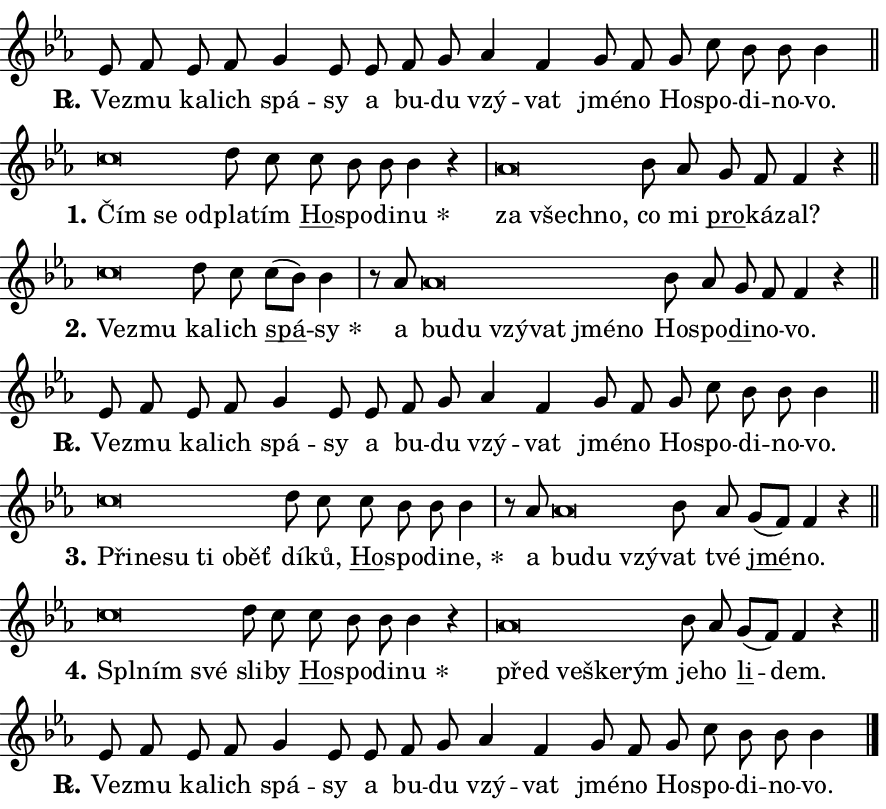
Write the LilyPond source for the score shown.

\version "2.24.0"
\header { tagline = "" }
\paper {
  indent = 0\cm
  top-margin = 0\cm
  right-margin = 0.13\cm % to fit lyric hyphens
  bottom-margin = 0\cm
  left-margin = 0\cm
  paper-width = 15\cm
  page-breaking = #ly:one-page-breaking
  system-system-spacing.basic-distance = #11
  score-system-spacing.basic-distance = #11
  ragged-last = ##f
}


%% Author: Thomas Morley
%% https://lists.gnu.org/archive/html/lilypond-user/2020-05/msg00002.html
#(define (line-position grob)
"Returns position of @var[grob} in current system:
   @code{'start}, if at first time-step
   @code{'end}, if at last time-step
   @code{'middle} otherwise
"
  (let* ((col (ly:item-get-column grob))
         (ln (ly:grob-object col 'left-neighbor))
         (rn (ly:grob-object col 'right-neighbor))
         (col-to-check-left (if (ly:grob? ln) ln col))
         (col-to-check-right (if (ly:grob? rn) rn col))
         (break-dir-left
           (and
             (ly:grob-property col-to-check-left 'non-musical #f)
             (ly:item-break-dir col-to-check-left)))
         (break-dir-right
           (and
             (ly:grob-property col-to-check-right 'non-musical #f)
             (ly:item-break-dir col-to-check-right))))
        (cond ((eqv? 1 break-dir-left) 'start)
              ((eqv? -1 break-dir-right) 'end)
              (else 'middle))))

#(define (tranparent-at-line-position vctor)
  (lambda (grob)
  "Relying on @code{line-position} select the relevant enry from @var{vctor}.
Used to determine transparency,"
    (case (line-position grob)
      ((end) (not (vector-ref vctor 0)))
      ((middle) (not (vector-ref vctor 1)))
      ((start) (not (vector-ref vctor 2))))))

noteHeadBreakVisibility =
#(define-music-function (break-visibility)(vector?)
"Makes @code{NoteHead}s transparent relying on @var{break-visibility}"
#{
  \override NoteHead.transparent =
    #(tranparent-at-line-position break-visibility)
#})

#(define delete-ledgers-for-transparent-note-heads
  (lambda (grob)
    "Reads whether a @code{NoteHead} is transparent.
If so this @code{NoteHead} is removed from @code{'note-heads} from
@var{grob}, which is supposed to be @code{LedgerLineSpanner}.
As a result ledgers are not printed for this @code{NoteHead}"
    (let* ((nhds-array (ly:grob-object grob 'note-heads))
           (nhds-list
             (if (ly:grob-array? nhds-array)
                 (ly:grob-array->list nhds-array)
                 '()))
           ;; Relies on the transparent-property being done before
           ;; Staff.LedgerLineSpanner.after-line-breaking is executed.
           ;; This is fragile ...
           (to-keep
             (remove
               (lambda (nhd)
                 (ly:grob-property nhd 'transparent #f))
               nhds-list)))
      ;; TODO find a better method to iterate over grob-arrays, similiar
      ;; to filter/remove etc for lists
      ;; For now rebuilt from scratch
      (set! (ly:grob-object grob 'note-heads)  '())
      (for-each
        (lambda (nhd)
          (ly:pointer-group-interface::add-grob grob 'note-heads nhd))
        to-keep))))

squashNotes = {
  \override NoteHead.X-extent = #'(-0.2 . 0.2)
  \override NoteHead.Y-extent = #'(-0.75 . 0)
  \override NoteHead.stencil =
    #(lambda (grob)
       (let ((pos (ly:grob-property grob 'staff-position)))
         (begin
           (if (< pos -7) (display "ERROR: Lower brevis then expected\n") (display ""))
           (if (<= pos -6) ly:text-interface::print ly:note-head::print))))
}
unSquashNotes = {
  \revert NoteHead.X-extent
  \revert NoteHead.Y-extent
  \revert NoteHead.stencil
}

hideNotes = \noteHeadBreakVisibility #begin-of-line-visible
unHideNotes = \noteHeadBreakVisibility #all-visible

% work-around for resetting accidentals
% https://lilypond.org/doc/v2.23/Documentation/notation/displaying-rhythms#unmetered-music
cadenzaMeasure = {
  \cadenzaOff
  \partial 1024 s1024
  \cadenzaOn
}

#(define-markup-command (accent layout props text) (markup?)
  "Underline accented syllable"
  (interpret-markup layout props
    #{\markup \override #'(offset . 4.3) \underline { #text }#}))

responsum = \markup \concat {
  "R" \hspace #-1.05 \path #0.1 #'((moveto 0 0.07) (lineto 0.9 0.8)) \hspace #0.05 "."
}

spaceSize = #0.6828661417322834 % exact space size for TeX Gyre Schola

\layout {
  \context {
    \Staff
    \remove "Time_signature_engraver"
    \override LedgerLineSpanner.after-line-breaking = #delete-ledgers-for-transparent-note-heads
  }
  \context {
    \Lyrics {
      \override LyricSpace.minimum-distance = \spaceSize
      \override LyricText.font-name = #"TeX Gyre Schola"
      \override LyricText.font-size = 1
      \override StanzaNumber.font-name = #"TeX Gyre Schola Bold"
      \override StanzaNumber.font-size = 1
    }
  }
  \context {
    \Score 
    \override NoteHead.text =
      #(lambda (grob) 
        (let ((pos (ly:grob-property grob 'staff-position)))
          #{\markup {
            \combine
              \halign #-0.55 \raise #(if (= pos -6) 0 0.5) \override #'(thickness . 2) \draw-line #'(3.2 . 0)
              \musicglyph "noteheads.sM1"
          }#}))
  }
}

% magnetic-lyrics.ily
%
%   written by
%     Jean Abou Samra <jean@abou-samra.fr>
%     Werner Lemberg <wl@gnu.org>
%
%   adapted by
%     Jiri Hon <jiri.hon@gmail.com>
%
% Version 2022-Apr-15

% https://www.mail-archive.com/lilypond-user@gnu.org/msg149350.html

#(define (Left_hyphen_pointer_engraver context)
   "Collect syllable-hyphen-syllable occurrences in lyrics and store
them in properties.  This engraver only looks to the left.  For
example, if the lyrics input is @code{foo -- bar}, it does the
following.

@itemize @bullet
@item
Set the @code{text} property of the @code{LyricHyphen} grob between
@q{foo} and @q{bar} to @code{foo}.

@item
Set the @code{left-hyphen} property of the @code{LyricText} grob with
text @q{foo} to the @code{LyricHyphen} grob between @q{foo} and
@q{bar}.
@end itemize

Use this auxiliary engraver in combination with the
@code{lyric-@/text::@/apply-@/magnetic-@/offset!} hook."
   (let ((hyphen #f)
         (text #f))
     (make-engraver
      (acknowledgers
       ((lyric-syllable-interface engraver grob source-engraver)
        (set! text grob)))
      (end-acknowledgers
       ((lyric-hyphen-interface engraver grob source-engraver)
        ;(when (not (grob::has-interface grob 'lyric-space-interface))
          (set! hyphen grob)));)
      ((stop-translation-timestep engraver)
       (when (and text hyphen)
         (ly:grob-set-object! text 'left-hyphen hyphen))
       (set! text #f)
       (set! hyphen #f)))))

#(define (lyric-text::apply-magnetic-offset! grob)
   "If the space between two syllables is less than the value in
property @code{LyricText@/.details@/.squash-threshold}, move the right
syllable to the left so that it gets concatenated with the left
syllable.

Use this function as a hook for
@code{LyricText@/.after-@/line-@/breaking} if the
@code{Left_@/hyphen_@/pointer_@/engraver} is active."
   (let ((hyphen (ly:grob-object grob 'left-hyphen #f)))
     (when hyphen
       (let ((left-text (ly:spanner-bound hyphen LEFT)))
         (when (grob::has-interface left-text 'lyric-syllable-interface)
           (let* ((common (ly:grob-common-refpoint grob left-text X))
                  (this-x-ext (ly:grob-extent grob common X))
                  (left-x-ext
                   (begin
                     ;; Trigger magnetism for left-text.
                     (ly:grob-property left-text 'after-line-breaking)
                     (ly:grob-extent left-text common X)))
                  ;; `delta` is the gap width between two syllables.
                  (delta (- (interval-start this-x-ext)
                            (interval-end left-x-ext)))
                  (details (ly:grob-property grob 'details))
                  (threshold (assoc-get 'squash-threshold details 0.2)))
             (when (< delta threshold)
               (let* (;; We have to manipulate the input text so that
                      ;; ligatures crossing syllable boundaries are not
                      ;; disabled.  For languages based on the Latin
                      ;; script this is essentially a beautification.
                      ;; However, for non-Western scripts it can be a
                      ;; necessity.
                      (lt (ly:grob-property left-text 'text))
                      (rt (ly:grob-property grob 'text))
                      (is-space (grob::has-interface hyphen 'lyric-space-interface))
                      (space (if is-space " " ""))
                      (extra-delta (if is-space spaceSize 0))
                      ;; Append new syllable.
                      (ltrt-space (if (and (string? lt) (string? rt))
                                (string-append lt space rt)
                                (make-concat-markup (list lt space rt))))
                      ;; Right-align `ltrt` to the right side.
                      (ltrt-space-markup (grob-interpret-markup
                               grob
                               (make-translate-markup
                                (cons (interval-length this-x-ext) 0)
                                (make-right-align-markup ltrt-space)))))
                 (begin
                   ;; Don't print `left-text`.
                   (ly:grob-set-property! left-text 'stencil #f)
                   ;; Set text and stencil (which holds all collected
                   ;; syllables so far) and shift it to the left.
                   (ly:grob-set-property! grob 'text ltrt-space)
                   (ly:grob-set-property! grob 'stencil ltrt-space-markup)
                   (ly:grob-translate-axis! grob (- (- delta extra-delta)) X))))))))))


#(define (lyric-hyphen::displace-bounds-first grob)
   ;; Make very sure this callback isn't triggered too early.
   (let ((left (ly:spanner-bound grob LEFT))
         (right (ly:spanner-bound grob RIGHT)))
     (ly:grob-property left 'after-line-breaking)
     (ly:grob-property right 'after-line-breaking)
     (ly:lyric-hyphen::print grob)))

squashThreshold = #0.4

\layout {
  \context {
    \Lyrics
    \consists #Left_hyphen_pointer_engraver
    \override LyricText.after-line-breaking =
      #lyric-text::apply-magnetic-offset!
    \override LyricHyphen.stencil = #lyric-hyphen::displace-bounds-first
    \override LyricText.details.squash-threshold = \squashThreshold
    \override LyricHyphen.minimum-distance = 0
    \override LyricHyphen.minimum-length = \squashThreshold
  }
}

squashText = \override LyricText.details.squash-threshold = 9999
unSquashText = \override LyricText.details.squash-threshold = \squashThreshold

leftText = \override LyricText.self-alignment-X = #LEFT
unLeftText = \revert LyricText.self-alignment-X

starOffset = #(lambda (grob) 
                (let ((x_offset (ly:self-alignment-interface::aligned-on-x-parent grob)))
                  (if (= x_offset 0) 0 (+ x_offset 1.2))))

star = #(define-music-function (syllable)(string?)
"Append star separator at the end of a syllable"
#{
  \once \override LyricText.X-offset = #starOffset
  \lyricmode { \markup {
    #syllable
    \override #'((font-name . "TeX Gyre Schola Bold")) \hspace #0.2 \lower #0.65 \larger "*"
  } }
#})

starAccent = #(define-music-function (syllable)(string?)
"Append star separator at the end of a syllable and make accent"
#{
  \once \override LyricText.X-offset = #starOffset
  \lyricmode { \markup {
    \accent #syllable
    \override #'((font-name . "TeX Gyre Schola Bold")) \hspace #0.2 \lower #0.65 \larger "*"
  } }
#})

breath = #(define-music-function (syllable)(string?)
"Append breathing indicator at the end of a syllable"
#{
  \lyricmode { \markup { #syllable "+" } }
#})

optionalBreath = #(define-music-function (syllable)(string?)
"Append optional breathing indicator at the end of a syllable"
#{
  \lyricmode { \markup { #syllable "(+)" } }
#})


\score {
    <<
        \new Voice = "melody" { \cadenzaOn \key es \major \relative { es'8 f es f g4 es8 es \bar "" f g \bar "" as4 f \bar "" g8 f g c bes bes bes4 \cadenzaMeasure \bar "||" \break } }
        \new Lyrics \lyricsto "melody" { \lyricmode { \set stanza = \responsum
Ve -- zmu ka -- lich spá -- sy a bu -- du vzý -- vat jmé -- no Ho -- spo -- di -- no -- vo. } }
    >>
    \layout {}
}

\score {
    <<
        \new Voice = "melody" { \cadenzaOn \key es \major \relative { \squashNotes c''\breve*1/16 \hideNotes \breve*1/16 \breve*1/16 \bar "" \unHideNotes \unSquashNotes d8 c \bar "" c bes bes bes4 r \cadenzaMeasure \bar "|" \squashNotes as\breve*1/16 \hideNotes \breve*1/16 \breve*1/16 \bar "" \unHideNotes \unSquashNotes bes8 as \bar "" g f f4 r \cadenzaMeasure \bar "||" \break } }
        \new Lyrics \lyricsto "melody" { \lyricmode { \set stanza = "1."
\leftText Čím \squashText se od -- \unLeftText \unSquashText pla -- tím \markup \accent Ho -- spo -- di -- \star nu \leftText za \squashText všech -- no, \unLeftText \unSquashText co mi \markup \accent pro -- ká -- zal? } }
    >>
    \layout {}
}

\score {
    <<
        \new Voice = "melody" { \cadenzaOn \key es \major \relative { \squashNotes c''\breve*1/16 \hideNotes \breve*1/16 \bar "" \unHideNotes \unSquashNotes d8 c \bar "" c[( bes)] bes4 \cadenzaMeasure \bar "|" r8 as8 \squashNotes as\breve*1/16 \hideNotes \breve*1/16 \bar "" \breve*1/16 \bar "" \breve*1/16 \bar "" \breve*1/16 \breve*1/16 \bar "" \unHideNotes \unSquashNotes bes8 as \bar "" g f f4 r \cadenzaMeasure \bar "||" \break } }
        \new Lyrics \lyricsto "melody" { \lyricmode { \set stanza = "2."
\leftText Ve -- \squashText zmu \unLeftText \unSquashText ka -- lich \markup \accent spá -- \star sy a \leftText bu -- \squashText du vzý -- vat jmé -- no \unLeftText \unSquashText Ho -- spo -- \markup \accent di -- no -- vo. } }
    >>
    \layout {}
}

\score {
    <<
        \new Voice = "melody" { \cadenzaOn \key es \major \relative { es'8 f es f g4 es8 es \bar "" f g \bar "" as4 f \bar "" g8 f g c bes bes bes4 \cadenzaMeasure \bar "||" \break } }
        \new Lyrics \lyricsto "melody" { \lyricmode { \set stanza = \responsum
Ve -- zmu ka -- lich spá -- sy a bu -- du vzý -- vat jmé -- no Ho -- spo -- di -- no -- vo. } }
    >>
    \layout {}
}

\score {
    <<
        \new Voice = "melody" { \cadenzaOn \key es \major \relative { \squashNotes c''\breve*1/16 \hideNotes \breve*1/16 \bar "" \breve*1/16 \bar "" \breve*1/16 \bar "" \breve*1/16 \breve*1/16 \bar "" \unHideNotes \unSquashNotes d8 c \bar "" c bes bes bes4 \cadenzaMeasure \bar "|" r8 as \squashNotes as\breve*1/16 \hideNotes \breve*1/16 \breve*1/16 \bar "" \unHideNotes \unSquashNotes bes8 as \bar "" g[( f)] f4 r \cadenzaMeasure \bar "||" \break } }
        \new Lyrics \lyricsto "melody" { \lyricmode { \set stanza = "3."
\leftText Při -- \squashText ne -- su ti o -- běť \unLeftText \unSquashText dí -- ků, \markup \accent Ho -- spo -- di -- \star ne, a \leftText bu -- \squashText du vzý -- \unLeftText \unSquashText vat tvé \markup \accent jmé -- no. } }
    >>
    \layout {}
}

\score {
    <<
        \new Voice = "melody" { \cadenzaOn \key es \major \relative { \squashNotes c''\breve*1/16 \hideNotes \breve*1/16 \breve*1/16 \bar "" \unHideNotes \unSquashNotes d8 c \bar "" c bes bes bes4 r \cadenzaMeasure \bar "|" \squashNotes as\breve*1/16 \hideNotes \breve*1/16 \bar "" \breve*1/16 \breve*1/16 \bar "" \unHideNotes \unSquashNotes bes8 as \bar "" g[( f)] f4 r \cadenzaMeasure \bar "||" \break } }
        \new Lyrics \lyricsto "melody" { \lyricmode { \set stanza = "4."
\leftText Spl -- \squashText ním své \unLeftText \unSquashText sli -- by \markup \accent Ho -- spo -- di -- \star nu \leftText před \squashText ve -- ške -- rým \unLeftText \unSquashText je -- ho \markup \accent li -- dem. } }
    >>
    \layout {}
}

\score {
    <<
        \new Voice = "melody" { \cadenzaOn \key es \major \relative { es'8 f es f g4 es8 es \bar "" f g \bar "" as4 f \bar "" g8 f g c bes bes bes4 \cadenzaMeasure \bar "||" \break } \bar "|." }
        \new Lyrics \lyricsto "melody" { \lyricmode { \set stanza = \responsum
Ve -- zmu ka -- lich spá -- sy a bu -- du vzý -- vat jmé -- no Ho -- spo -- di -- no -- vo. } }
    >>
    \layout {}
}
